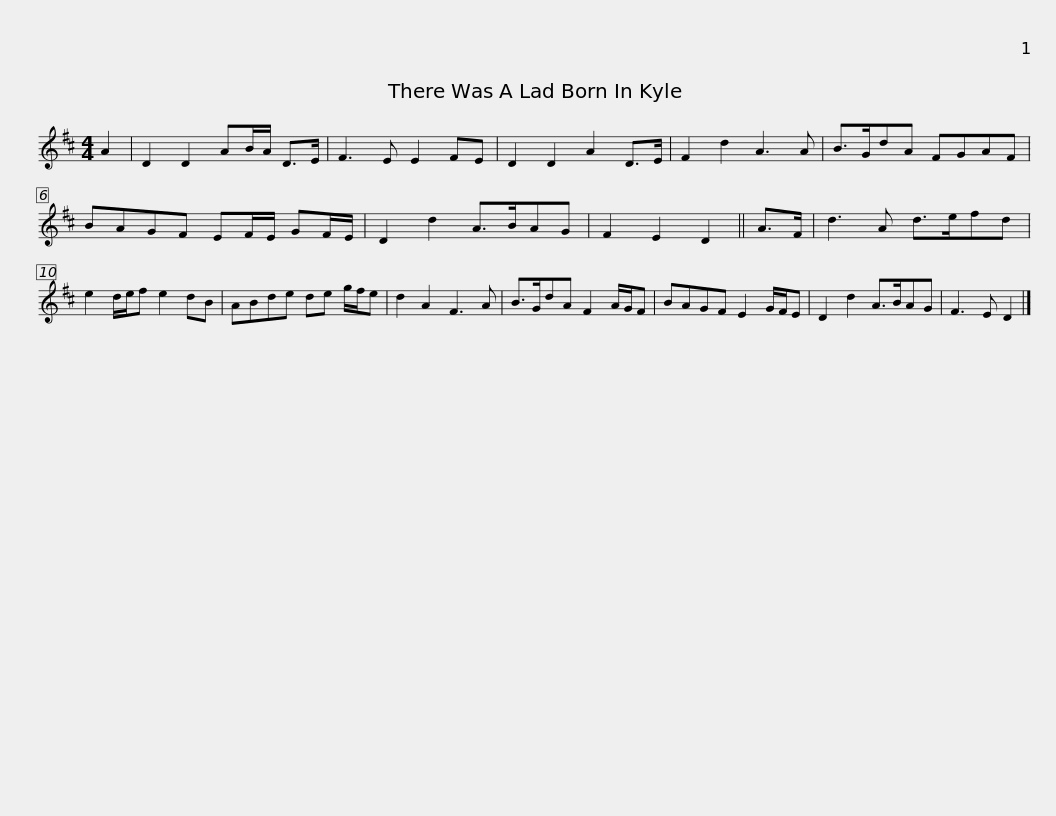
X:1
L:1/8
M:4/4
I:linebreak $
K:D
V:1 treble
V:1
 A2 | D2 D2 AB/A/ D>E | F3 E E2 FE | D2 D2 A2 D>E | F2 d2 A3 A | %5
 B>GdA FGAF | BAGF EF/E/ GF/E/ |$ D2 d2 A>BAG | F2 E2 D2 || A>F | %10
 d3 A d>efd | e2 d/e/f e2 dB | ABde de g/f/e | d2 A2 F3 A |$ B>GdA F2 A/G/F | %15
 BAGF E2 G/F/E | D2 d2 A>BAG | F3 E D2 |] %18
